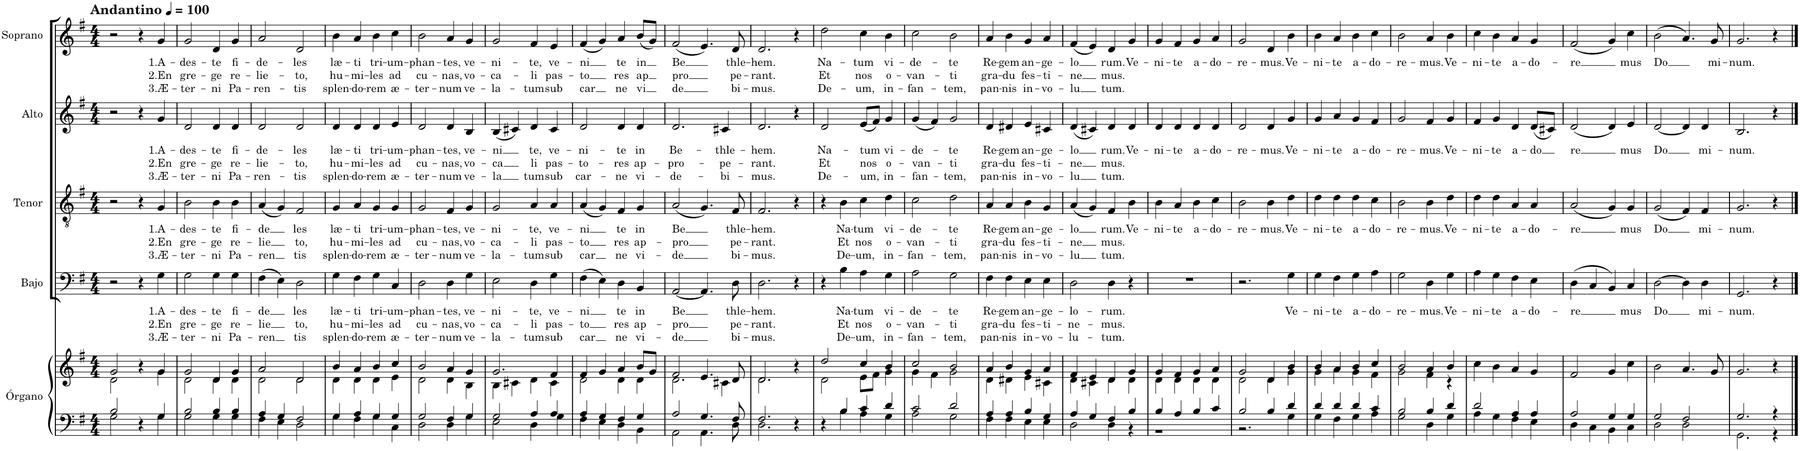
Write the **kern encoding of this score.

**kern	**kern	**kern	**text	**text	**text	**kern	**text	**text	**text	**kern	**text	**text	**text	**kern	**text	**text	**text
*part5	*part5	*part4	*part4	*part4	*part4	*part3	*part3	*part3	*part3	*part2	*part2	*part2	*part2	*part1	*part1	*part1	*part1
*staff6	*staff5	*staff4	*staff4	*staff4	*staff4	*staff3	*staff3	*staff3	*staff3	*staff2	*staff2	*staff2	*staff2	*staff1	*staff1	*staff1	*staff1
*I"Órgano	*	*I"Bajo	*	*	*	*I"Tenor	*	*	*	*I"Alto	*	*	*	*I"Soprano	*	*	*
*	*	*I'B.	*	*	*	*I'T.	*	*	*	*I'A.	*	*	*	*I'S.	*	*	*
*clefF4	*clefG2	*clefF4	*	*	*	*clefGv2	*	*	*	*clefG2	*	*	*	*clefG2	*	*	*
*k[f#]	*k[f#]	*k[f#]	*	*	*	*k[f#]	*	*	*	*k[f#]	*	*	*	*k[f#]	*	*	*
*M4/4	*M4/4	*M4/4	*	*	*	*M4/4	*	*	*	*M4/4	*	*	*	*M4/4	*	*	*
*MM100	*MM100	*MM100	*	*	*	*MM100	*	*	*	*MM100	*	*	*	*MM100	*	*	*
=1	=1	=1	=1	=1	=1	=1	=1	=1	=1	=1	=1	=1	=1	=1	=1	=1	=1
*^	*^	*	*	*	*	*	*	*	*	*	*	*	*	*	*	*	*
!	!	!	!	!	!	!	!	!	!	!	!	!	!	!	!	!LO:TX:a:B:t=Andantino	!	!	!
2B/	2G\	2g/	2d\	2r	.	.	.	2r	.	.	.	2r	.	.	.	2r	.	.	.
4r	4ryy	4r	4ryy	4r	.	.	.	4r	.	.	.	4r	.	.	.	4r	.	.	.
!	!	!	!	!	!LO:LY:b	!LO:LY:b	!LO:LY:b	!	!LO:LY:b	!LO:LY:b	!LO:LY:b	!	!LO:LY:b	!LO:LY:b	!LO:LY:b	!	!LO:LY:b	!LO:LY:b	!LO:LY:b
4G/	4G\	4g/	4g\	4G\	1.A-	2.En	3.Æ-	4G/	1.A-	2.En	3.Æ-	4g/	1.A-	2.En	3.Æ-	4g/	1.A-	2.En	3.Æ-
=2	=2	=2	=2	=2	=2	=2	=2	=2	=2	=2	=2	=2	=2	=2	=2	=2	=2	=2	=2
!	!	!	!	!	!LO:LY:b	!LO:LY:b	!LO:LY:b	!	!LO:LY:b	!LO:LY:b	!LO:LY:b	!	!LO:LY:b	!LO:LY:b	!LO:LY:b	!	!LO:LY:b	!LO:LY:b	!LO:LY:b
2B/	2G\	2g/	2d\	2G\	-des-	gre-	-ter-	2B\	-des-	gre-	-ter-	2d/	-des-	gre-	-ter-	2g/	-des-	gre-	-ter-
!	!	!	!	!	!LO:LY:b	!LO:LY:b	!LO:LY:b	!	!LO:LY:b	!LO:LY:b	!LO:LY:b	!	!LO:LY:b	!LO:LY:b	!LO:LY:b	!	!LO:LY:b	!LO:LY:b	!LO:LY:b
4B/	4G\	4d/	4d\	4G\	-te	-ge	-ni	4B\	-te	-ge	-ni	4d/	-te	-ge	-ni	4d/	-te	-ge	-ni
!	!	!	!	!	!LO:LY:b	!LO:LY:b	!LO:LY:b	!	!LO:LY:b	!LO:LY:b	!LO:LY:b	!	!LO:LY:b	!LO:LY:b	!LO:LY:b	!	!LO:LY:b	!LO:LY:b	!LO:LY:b
4B/	4G\	4g/	4d\	4G\	fi-	re-	Pa-	4B\	fi-	re-	Pa-	4d/	fi-	re-	Pa-	4g/	fi-	re-	Pa-
=3	=3	=3	=3	=3	=3	=3	=3	=3	=3	=3	=3	=3	=3	=3	=3	=3	=3	=3	=3
!	!	!	!	!	!LO:LY:b	!LO:LY:b	!LO:LY:b	!	!LO:LY:b	!LO:LY:b	!LO:LY:b	!	!LO:LY:b	!LO:LY:b	!LO:LY:b	!	!LO:LY:b	!LO:LY:b	!LO:LY:b
4A/	4F#\	2a/	2d\	(4F#\	-de	-lie	-ren	(4A/	-de	-lie	-ren	2d/	-de-	-lie-	-ren-	2a/	-de-	-lie-	-ren-
4G/	4E\	.	.	4E\)	.	.	.	4G/)	.	.	.	.	.	.	.	.	.	.	.
!	!	!	!	!	!LO:LY:b	!LO:LY:b	!LO:LY:b	!	!LO:LY:b	!LO:LY:b	!LO:LY:b	!	!LO:LY:b	!LO:LY:b	!LO:LY:b	!	!LO:LY:b	!LO:LY:b	!LO:LY:b
2F#/	2D\	2d/	2d\	2D\	les	to,	tis	2F#/	les	to,	tis	2d/	-les	-to,	-tis	2d/	-les	-to,	-tis
=4	=4	=4	=4	=4	=4	=4	=4	=4	=4	=4	=4	=4	=4	=4	=4	=4	=4	=4	=4
!	!	!	!	!	!LO:LY:b	!LO:LY:b	!LO:LY:b	!	!LO:LY:b	!LO:LY:b	!LO:LY:b	!	!LO:LY:b	!LO:LY:b	!LO:LY:b	!	!LO:LY:b	!LO:LY:b	!LO:LY:b
4G/	4G\	4b/	4d\	4G\	læ-	hu-	splen-	4G/	læ-	hu-	splen-	4d/	læ-	hu-	splen-	4b\	læ-	hu-	splen-
!	!	!	!	!	!LO:LY:b	!LO:LY:b	!LO:LY:b	!	!LO:LY:b	!LO:LY:b	!LO:LY:b	!	!LO:LY:b	!LO:LY:b	!LO:LY:b	!	!LO:LY:b	!LO:LY:b	!LO:LY:b
4A/	4F#\	4a/	4d\	4F#\	-ti	-mi-	-do-	4A/	-ti	-mi-	-do-	4d/	-ti	-mi-	-do-	4a/	-ti	-mi-	-do-
!	!	!	!	!	!LO:LY:b	!LO:LY:b	!LO:LY:b	!	!LO:LY:b	!LO:LY:b	!LO:LY:b	!	!LO:LY:b	!LO:LY:b	!LO:LY:b	!	!LO:LY:b	!LO:LY:b	!LO:LY:b
4G/	4G\	4b/	4d\	4G\	tri-	-les	-rem	4G/	tri-	-les	-rem	4d/	tri-	-les	-rem	4b\	tri-	-les	-rem
!	!	!	!	!	!LO:LY:b	!LO:LY:b	!LO:LY:b	!	!LO:LY:b	!LO:LY:b	!LO:LY:b	!	!LO:LY:b	!LO:LY:b	!LO:LY:b	!	!LO:LY:b	!LO:LY:b	!LO:LY:b
4G/	4C\	4cc/	4e\	4C/	-um-	ad	æ-	4G/	-um-	ad	æ-	4e/	-um-	ad	æ-	4cc\	-um-	ad	æ-
=5	=5	=5	=5	=5	=5	=5	=5	=5	=5	=5	=5	=5	=5	=5	=5	=5	=5	=5	=5
!	!	!	!	!	!LO:LY:b	!LO:LY:b	!LO:LY:b	!	!LO:LY:b	!LO:LY:b	!LO:LY:b	!	!LO:LY:b	!LO:LY:b	!LO:LY:b	!	!LO:LY:b	!LO:LY:b	!LO:LY:b
2G/	2D\	2b/	2d\	2D\	-phan-	cu-	-ter-	2G/	-phan-	cu-	-ter-	2d/	-phan-	cu-	-ter-	2b\	-phan-	cu-	-ter-
!	!	!	!	!	!LO:LY:b	!LO:LY:b	!LO:LY:b	!	!LO:LY:b	!LO:LY:b	!LO:LY:b	!	!LO:LY:b	!LO:LY:b	!LO:LY:b	!	!LO:LY:b	!LO:LY:b	!LO:LY:b
4F#/	4D\	4a/	4d\	4D\	-tes,	-nas,	-num	4F#/	-tes,	-nas,	-num	4d/	-tes,	-nas,	-num	4a/	-tes,	-nas,	-num
!	!	!	!	!	!LO:LY:b	!LO:LY:b	!LO:LY:b	!	!LO:LY:b	!LO:LY:b	!LO:LY:b	!	!LO:LY:b	!LO:LY:b	!LO:LY:b	!	!LO:LY:b	!LO:LY:b	!LO:LY:b
4G/	4G\	4g/	4B\	4G\	ve-	vo-	ve-	4G/	ve-	vo-	ve-	4B/	ve-	vo-	ve-	4g/	ve-	vo-	ve-
=6	=6	=6	=6	=6	=6	=6	=6	=6	=6	=6	=6	=6	=6	=6	=6	=6	=6	=6	=6
!	!	!	!	!	!LO:LY:b	!LO:LY:b	!LO:LY:b	!	!LO:LY:b	!LO:LY:b	!LO:LY:b	!	!LO:LY:b	!LO:LY:b	!LO:LY:b	!	!LO:LY:b	!LO:LY:b	!LO:LY:b
2G/	2E\	2.g/	4B\	2E\	-ni-	-ca-	-la-	2G/	-ni-	-ca-	-la-	(4B/	-ni	-ca	-la	2g/	-ni-	-ca-	-la-
.	.	.	4c#X\	.	.	.	.	.	.	.	.	4c#X/)	.	.	.	.	.	.	.
!	!	!	!	!	!LO:LY:b	!LO:LY:b	!LO:LY:b	!	!LO:LY:b	!LO:LY:b	!LO:LY:b	!	!LO:LY:b	!LO:LY:b	!LO:LY:b	!	!LO:LY:b	!LO:LY:b	!LO:LY:b
4A/	4D\	.	4d\	4D\	-te,	-li	-tum	4A/	-te,	-li	-tum	4d/	te,	li	tum	4f#/	-te,	-li	-tum
!	!	!	!	!	!LO:LY:b	!LO:LY:b	!LO:LY:b	!	!LO:LY:b	!LO:LY:b	!LO:LY:b	!	!LO:LY:b	!LO:LY:b	!LO:LY:b	!	!LO:LY:b	!LO:LY:b	!LO:LY:b
4A/	4G\	4f#/	4c#\	4G\	ve-	pas-	sub	4A/	ve-	pas-	sub	4c#/	ve-	pas-	sub	4e/	ve-	pas-	sub
=7	=7	=7	=7	=7	=7	=7	=7	=7	=7	=7	=7	=7	=7	=7	=7	=7	=7	=7	=7
!	!	!	!	!	!LO:LY:b	!LO:LY:b	!LO:LY:b	!	!LO:LY:b	!LO:LY:b	!LO:LY:b	!	!LO:LY:b	!LO:LY:b	!LO:LY:b	!	!LO:LY:b	!LO:LY:b	!LO:LY:b
4A/	4F#\	4f#/	2d\	(4F#\	-ni	-to	car	(4A/	-ni	-to	car	2d/	-ni-	-to-	car-	(4f#/	-ni	-to	car
4G/	4E\	4g/	.	4E\)	.	.	.	4G/)	.	.	.	.	.	.	.	4g/)	.	.	.
!	!	!	!	!	!LO:LY:b	!LO:LY:b	!LO:LY:b	!	!LO:LY:b	!LO:LY:b	!LO:LY:b	!	!LO:LY:b	!LO:LY:b	!LO:LY:b	!	!LO:LY:b	!LO:LY:b	!LO:LY:b
4F#/	4D\	4a/	4d\	4D\	te	res	ne	4F#/	te	res	ne	4d/	-te	-res	-ne	4a/	te	res	ne
!	!	!	!	!	!LO:LY:b	!LO:LY:b	!LO:LY:b	!	!LO:LY:b	!LO:LY:b	!LO:LY:b	!	!LO:LY:b	!LO:LY:b	!LO:LY:b	!	!LO:LY:b	!LO:LY:b	!LO:LY:b
4G/	4BB\	8b/L	4d\	4BB/	in	ap-	vi-	4G/	in	ap-	vi-	4d/	in	ap-	vi-	(8b/L	in	ap	vi
.	.	8g/J	.	.	.	.	.	.	.	.	.	.	.	.	.	8g/J)	.	.	.
=8	=8	=8	=8	=8	=8	=8	=8	=8	=8	=8	=8	=8	=8	=8	=8	=8	=8	=8	=8
!	!	!	!	!	!LO:LY:b	!LO:LY:b	!LO:LY:b	!	!LO:LY:b	!LO:LY:b	!LO:LY:b	!	!LO:LY:b	!LO:LY:b	!LO:LY:b	!	!LO:LY:b	!LO:LY:b	!LO:LY:b
2A/	2AA\	2f#/	2.d\	[2AA/	Be	-pro	-de	(2A/	Be	-pro	-de	2.d/	Be-	-pro-	-de-	(2f#/	Be	pro	de
4.G/	4.AA\	4.e/	.	4.AA/]	.	.	.	4.G/)	.	.	.	.	.	.	.	4.e/)	.	.	.
!	!	!	!	!	!	!	!	!	!	!	!	!	!LO:LY:b	!LO:LY:b	!LO:LY:b	!	!	!	!
.	.	.	4c#X\	.	.	.	.	.	.	.	.	4c#X/	-thle-	-pe-	-bi-	.	.	.	.
!	!	!	!	!	!LO:LY:b	!LO:LY:b	!LO:LY:b	!	!LO:LY:b	!LO:LY:b	!LO:LY:b	!	!	!	!	!	!LO:LY:b	!LO:LY:b	!LO:LY:b
8F#/	8D\	8d/	.	8D\	thle-	pe-	bi-	8F#/	thle-	pe-	bi-	.	.	.	.	8d/	thle-	pe-	bi-
=9	=9	=9	=9	=9	=9	=9	=9	=9	=9	=9	=9	=9	=9	=9	=9	=9	=9	=9	=9
!	!	!	!	!	!LO:LY:b	!LO:LY:b	!LO:LY:b	!	!LO:LY:b	!LO:LY:b	!LO:LY:b	!	!LO:LY:b	!LO:LY:b	!LO:LY:b	!	!LO:LY:b	!LO:LY:b	!LO:LY:b
2.F#/	2.D\	2.d/	2.d\	2.D\	-hem.	-rant.	-mus.	2.F#/	-hem.	-rant.	-mus.	2.d/	-hem.	-rant.	-mus.	2.d/	-hem.	-rant.	-mus.
4r	4ryy	4r	4ryy	4r	.	.	.	4r	.	.	.	4r	.	.	.	4r	.	.	.
=10	=10	=10	=10	=10	=10	=10	=10	=10	=10	=10	=10	=10	=10	=10	=10	=10	=10	=10	=10
!	!	!	!	!	!	!	!	!	!	!	!	!	!LO:LY:b	!LO:LY:b	!LO:LY:b	!	!LO:LY:b	!LO:LY:b	!LO:LY:b
4r	4ryy	2dd/	2d\	4r	.	.	.	4r	.	.	.	2d/	Na-	Et	De-	2dd\	Na-	Et	De-
!	!	!	!	!	!LO:LY:b	!LO:LY:b	!LO:LY:b	!	!LO:LY:b	!LO:LY:b	!LO:LY:b	!	!	!	!	!	!	!	!
4B/	4B\	.	.	4B\	Na-	Et	De-	4B\	Na-	Et	De-	.	.	.	.	.	.	.	.
!	!	!	!	!	!LO:LY:b	!LO:LY:b	!LO:LY:b	!	!LO:LY:b	!LO:LY:b	!LO:LY:b	!	!LO:LY:b	!LO:LY:b	!LO:LY:b	!	!LO:LY:b	!LO:LY:b	!LO:LY:b
4c/	4A\	4cc/	8e\L	4A\	-tum	nos	-um,	4c\	-tum	nos	-um,	(8e/L	-tum	nos	-um,	4cc\	-tum	nos	-um,
.	.	.	8f#\J	.	.	.	.	.	.	.	.	8f#/J)	.	.	.	.	.	.	.
!	!	!	!	!	!LO:LY:b	!LO:LY:b	!LO:LY:b	!	!LO:LY:b	!LO:LY:b	!LO:LY:b	!	!LO:LY:b	!LO:LY:b	!LO:LY:b	!	!LO:LY:b	!LO:LY:b	!LO:LY:b
4d/	4G\	4b/	4g\	4G\	vi-	o-	in-	4d\	vi-	o-	in-	4g/	vi-	o-	in-	4b\	vi-	o-	in-
=11	=11	=11	=11	=11	=11	=11	=11	=11	=11	=11	=11	=11	=11	=11	=11	=11	=11	=11	=11
!	!	!	!	!	!LO:LY:b	!LO:LY:b	!LO:LY:b	!	!LO:LY:b	!LO:LY:b	!LO:LY:b	!	!LO:LY:b	!LO:LY:b	!LO:LY:b	!	!LO:LY:b	!LO:LY:b	!LO:LY:b
2c/	2A\	2cc/	4g\	2A\	-de-	-van-	-fan-	2c\	-de-	-van-	-fan-	(4g/	-de-	-van-	-fan-	2cc\	-de-	-van-	-fan-
.	.	.	4f#\	.	.	.	.	.	.	.	.	4f#/)	.	.	.	.	.	.	.
!	!	!	!	!	!LO:LY:b	!LO:LY:b	!LO:LY:b	!	!LO:LY:b	!LO:LY:b	!LO:LY:b	!	!LO:LY:b	!LO:LY:b	!LO:LY:b	!	!LO:LY:b	!LO:LY:b	!LO:LY:b
2d/	2G\	2b/	2g\	2G\	-te	-ti	-tem,	2d\	-te	-ti	-tem,	2g/	-te	-ti	-tem,	2b\	-te	-ti	-tem,
=12	=12	=12	=12	=12	=12	=12	=12	=12	=12	=12	=12	=12	=12	=12	=12	=12	=12	=12	=12
!	!	!	!	!	!LO:LY:b	!LO:LY:b	!LO:LY:b	!	!LO:LY:b	!LO:LY:b	!LO:LY:b	!	!LO:LY:b	!LO:LY:b	!LO:LY:b	!	!LO:LY:b	!LO:LY:b	!LO:LY:b
4A/	4F#\	4a/	4d\	4F#\	Re-	gra-	pan-	4A/	Re-	gra-	pan-	4d/	Re-	gra-	pan-	4a/	Re-	gra-	pan-
!	!	!	!	!	!LO:LY:b	!LO:LY:b	!LO:LY:b	!	!LO:LY:b	!LO:LY:b	!LO:LY:b	!	!LO:LY:b	!LO:LY:b	!LO:LY:b	!	!LO:LY:b	!LO:LY:b	!LO:LY:b
4A/	4F#\	4b/	4d#X\	4F#\	-gem	-du	-nis	4A/	-gem	-du	-nis	4d#X/	-gem	-du	-nis	4b\	-gem	-du	-nis
!	!	!	!	!	!LO:LY:b	!LO:LY:b	!LO:LY:b	!	!LO:LY:b	!LO:LY:b	!LO:LY:b	!	!LO:LY:b	!LO:LY:b	!LO:LY:b	!	!LO:LY:b	!LO:LY:b	!LO:LY:b
4B/	4E\	4g/	4e\	4E\	an-	fes-	in-	4B\	an-	fes-	in-	4e/	an-	fes-	in-	4g/	an-	fes-	in-
!	!	!	!	!	!LO:LY:b	!LO:LY:b	!LO:LY:b	!	!LO:LY:b	!LO:LY:b	!LO:LY:b	!	!LO:LY:b	!LO:LY:b	!LO:LY:b	!	!LO:LY:b	!LO:LY:b	!LO:LY:b
4G/	4E\	4a/	4c#X\	4E\	-ge-	-ti-	-vo-	4G/	-ge-	-ti-	-vo-	4c#X/	-ge-	-ti-	-vo-	4a/	-ge-	-ti-	-vo-
=13	=13	=13	=13	=13	=13	=13	=13	=13	=13	=13	=13	=13	=13	=13	=13	=13	=13	=13	=13
!	!	!	!	!	!LO:LY:b	!LO:LY:b	!LO:LY:b	!	!LO:LY:b	!LO:LY:b	!LO:LY:b	!	!LO:LY:b	!LO:LY:b	!LO:LY:b	!	!LO:LY:b	!LO:LY:b	!LO:LY:b
4A/	2D\	4f#/	4d\	2D\	-lo-	-ne-	-lu-	(4A/	-lo	-ne	-lu	(4d/	-lo	-ne	-lu	(4f#/	-lo	-ne	-lu
4G/	.	4e/	4c#X\	.	.	.	.	4G/)	.	.	.	4c#X/)	.	.	.	4e/)	.	.	.
!	!	!	!	!	!LO:LY:b	!LO:LY:b	!LO:LY:b	!	!LO:LY:b	!LO:LY:b	!LO:LY:b	!	!LO:LY:b	!LO:LY:b	!LO:LY:b	!	!LO:LY:b	!LO:LY:b	!LO:LY:b
4F#/	4D\	4d/	4d\	4D\	-rum.	-mus.	-tum.	4F#/	rum.	mus.	tum.	4d/	rum.	mus.	tum.	4d/	rum.	mus.	tum.
!	!	!	!	!	!	!	!	!	!LO:LY:b	!	!	!	!LO:LY:b	!	!	!	!LO:LY:b	!	!
4B/	4r	4g/	4d\	4r	.	.	.	4B\	Ve-	.	.	4d/	Ve-	.	.	4g/	Ve-	.	.
=14	=14	=14	=14	=14	=14	=14	=14	=14	=14	=14	=14	=14	=14	=14	=14	=14	=14	=14	=14
!	!	!	!	!	!	!	!	!	!LO:LY:b	!	!	!	!LO:LY:b	!	!	!	!LO:LY:b	!	!
4B/	1r	4g/	4d\	1r	.	.	.	4B\	-ni-	.	.	4d/	-ni-	.	.	4g/	-ni-	.	.
!	!	!	!	!	!	!	!	!	!LO:LY:b	!	!	!	!LO:LY:b	!	!	!	!LO:LY:b	!	!
4A/	.	4f#/	4d\	.	.	.	.	4A/	-te	.	.	4d/	-te	.	.	4f#/	-te	.	.
!	!	!	!	!	!	!	!	!	!LO:LY:b	!	!	!	!LO:LY:b	!	!	!	!LO:LY:b	!	!
4B/	.	4g/	4d\	.	.	.	.	4B\	a-	.	.	4d/	a-	.	.	4g/	a-	.	.
!	!	!	!	!	!	!	!	!	!LO:LY:b	!	!	!	!LO:LY:b	!	!	!	!LO:LY:b	!	!
4c/	.	4a/	4d\	.	.	.	.	4c\	-do-	.	.	4d/	-do-	.	.	4a/	-do-	.	.
=15	=15	=15	=15	=15	=15	=15	=15	=15	=15	=15	=15	=15	=15	=15	=15	=15	=15	=15	=15
!	!	!	!	!	!	!	!	!	!LO:LY:b	!	!	!	!LO:LY:b	!	!	!	!LO:LY:b	!	!
2B/	2.r	2g/	2d\	2.r	.	.	.	2B\	-re-	.	.	2d/	-re-	.	.	2g/	-re-	.	.
!	!	!	!	!	!	!	!	!	!LO:LY:b	!	!	!	!LO:LY:b	!	!	!	!LO:LY:b	!	!
4B/	.	4d/	4d\	.	.	.	.	4B\	-mus.	.	.	4d/	-mus.	.	.	4d/	-mus.	.	.
!	!	!	!	!	!LO:LY:b	!	!	!	!LO:LY:b	!	!	!	!LO:LY:b	!	!	!	!LO:LY:b	!	!
4d/	4G\	4b/	4g\	4G\	Ve-	.	.	4d\	Ve-	.	.	4g/	Ve-	.	.	4b\	Ve-	.	.
=16	=16	=16	=16	=16	=16	=16	=16	=16	=16	=16	=16	=16	=16	=16	=16	=16	=16	=16	=16
!	!	!	!	!	!LO:LY:b	!	!	!	!LO:LY:b	!	!	!	!LO:LY:b	!	!	!	!LO:LY:b	!	!
4d/	4G\	4b/	4g\	4G\	-ni-	.	.	4d\	-ni-	.	.	4g/	-ni-	.	.	4b\	-ni-	.	.
!	!	!	!	!	!LO:LY:b	!	!	!	!LO:LY:b	!	!	!	!LO:LY:b	!	!	!	!LO:LY:b	!	!
4d/	4F#\	4a/	4a\	4F#\	-te	.	.	4d\	-te	.	.	4a/	-te	.	.	4a/	-te	.	.
!	!	!	!	!	!LO:LY:b	!	!	!	!LO:LY:b	!	!	!	!LO:LY:b	!	!	!	!LO:LY:b	!	!
4d/	4G\	4b/	4g\	4G\	a-	.	.	4d\	a-	.	.	4g/	a-	.	.	4b\	a-	.	.
!	!	!	!	!	!LO:LY:b	!	!	!	!LO:LY:b	!	!	!	!LO:LY:b	!	!	!	!LO:LY:b	!	!
4c/	4A\	4cc/	4f#\	4A\	-do-	.	.	4c\	-do-	.	.	4f#/	-do-	.	.	4cc\	-do-	.	.
=17	=17	=17	=17	=17	=17	=17	=17	=17	=17	=17	=17	=17	=17	=17	=17	=17	=17	=17	=17
!	!	!	!	!	!LO:LY:b	!	!	!	!LO:LY:b	!	!	!	!LO:LY:b	!	!	!	!LO:LY:b	!	!
2B/	2G\	2b/	2g\	2G\	-re-	.	.	2B\	-re-	.	.	2g/	-re-	.	.	2b\	-re-	.	.
!	!	!	!	!	!LO:LY:b	!	!	!	!LO:LY:b	!	!	!	!LO:LY:b	!	!	!	!LO:LY:b	!	!
4B/	4D\	4a/	4f#\	4D\	-mus.	.	.	4B\	-mus.	.	.	4f#/	-mus.	.	.	4a/	-mus.	.	.
!	!	!	!	!	!LO:LY:b	!	!	!	!LO:LY:b	!	!	!	!LO:LY:b	!	!	!	!LO:LY:b	!	!
4d/	4G\	4b/	4r	4G\	Ve-	.	.	4d\	Ve-	.	.	4g/	Ve-	.	.	4b\	Ve-	.	.
=18	=18	=18	=18	=18	=18	=18	=18	=18	=18	=18	=18	=18	=18	=18	=18	=18	=18	=18	=18
!	!	!	!	!	!LO:LY:b	!	!	!	!LO:LY:b	!	!	!	!LO:LY:b	!	!	!	!LO:LY:b	!	!
*	*	*v	*v	*	*	*	*	*	*	*	*	*	*	*	*	*	*	*	*
2d/	4A\	4cc\	4A\	-ni-	.	.	4d\	-ni-	.	.	4f#/	-ni-	.	.	4cc\	-ni-	.	.
!	!	!	!	!LO:LY:b	!	!	!	!LO:LY:b	!	!	!	!LO:LY:b	!	!	!	!LO:LY:b	!	!
.	4G\	4b\	4G\	-te	.	.	4d\	-te	.	.	4g/	-te	.	.	4b\	-te	.	.
!	!	!	!	!LO:LY:b	!	!	!	!LO:LY:b	!	!	!	!LO:LY:b	!	!	!	!LO:LY:b	!	!
4A/	4F#\	4a/	4F#\	a-	.	.	4A/	a-	.	.	4d/	a-	.	.	4a/	a-	.	.
!	!	!	!	!LO:LY:b	!	!	!	!LO:LY:b	!	!	!	!LO:LY:b	!	!	!	!LO:LY:b	!	!
4A/	4E\	4g/	4E\	-do-	.	.	4A/	-do-	.	.	(8d/L	-do	.	.	4g/	-do-	.	.
.	.	.	.	.	.	.	.	.	.	.	8c#X/J)	.	.	.	.	.	.	.
=19	=19	=19	=19	=19	=19	=19	=19	=19	=19	=19	=19	=19	=19	=19	=19	=19	=19	=19
!	!	!	!	!LO:LY:b	!	!	!	!LO:LY:b	!	!	!	!LO:LY:b	!	!	!	!LO:LY:b	!	!
2A/	4D\	2f#/	(4D\	-re	.	.	(2A/	-re	.	.	(2d/	re	.	.	(2f#/	-re	.	.
.	4C\	.	4C/	.	.	.	.	.	.	.	.	.	.	.	.	.	.	.
4G/	4BB\	4g/	4BB/)	.	.	.	4G/)	.	.	.	4d/)	.	.	.	4g/)	.	.	.
!	!	!	!	!LO:LY:b	!	!	!	!LO:LY:b	!	!	!	!LO:LY:b	!	!	!	!LO:LY:b	!	!
4G/	4C\	4cc\	4C/	mus	.	.	4G/	mus	.	.	4e/	mus	.	.	4cc\	mus	.	.
=20	=20	=20	=20	=20	=20	=20	=20	=20	=20	=20	=20	=20	=20	=20	=20	=20	=20	=20
!	!	!	!	!LO:LY:b	!	!	!	!LO:LY:b	!	!	!	!LO:LY:b	!	!	!	!LO:LY:b	!	!
2G/	2D\	2b\	[2D\	Do	.	.	(2G/	Do	.	.	[2d/	Do	.	.	(2b\	Do	.	.
2F#/	2D\	4.a/	4D\]	.	.	.	4F#/)	.	.	.	4d/]	.	.	.	4.a/)	.	.	.
!	!	!	!	!LO:LY:b	!	!	!	!LO:LY:b	!	!	!	!LO:LY:b	!	!	!	!	!	!
.	.	.	4D\	mi-	.	.	4F#/	mi-	.	.	4d/	mi-	.	.	.	.	.	.
!	!	!	!	!	!	!	!	!	!	!	!	!	!	!	!	!LO:LY:b	!	!
.	.	8g/	.	.	.	.	.	.	.	.	.	.	.	.	8g/	mi-	.	.
=21	=21	=21	=21	=21	=21	=21	=21	=21	=21	=21	=21	=21	=21	=21	=21	=21	=21	=21
!	!	!	!	!LO:LY:b	!	!	!	!LO:LY:b	!	!	!	!LO:LY:b	!	!	!	!LO:LY:b	!	!
2.G/	2.GG\	2.g/	2.GG/	-num.	.	.	2.G/	-num.	.	.	2.B/	-num.	.	.	2.g/	-num.	.	.
4r	4r	4r	4r	.	.	.	4r	.	.	.	4r	.	.	.	4r	.	.	.
*v	*v	*	*	*	*	*	*	*	*	*	*	*	*	*	*	*	*	*
==	==	==	==	==	==	==	==	==	==	==	==	==	==	==	==	==	==
*-	*-	*-	*-	*-	*-	*-	*-	*-	*-	*-	*-	*-	*-	*-	*-	*-	*-
